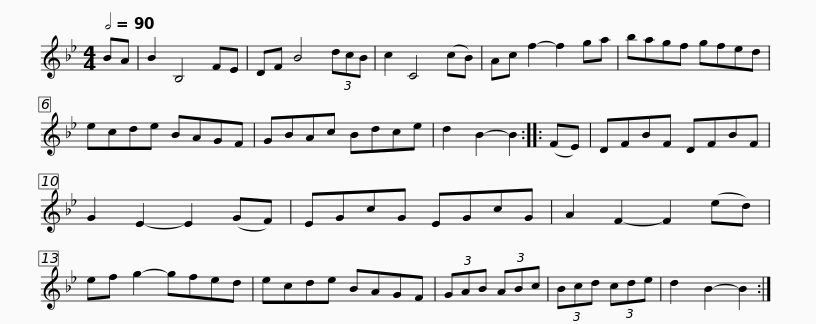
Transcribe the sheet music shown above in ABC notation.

X:1
L:1/8
Q:1/2=90
M:4/4
I:linebreak $
K:Bb
V:1 treble
V:1
 BA | B2 B,4 FE | DF B4 (3dcB | c2 C4 (cB) | Ac f2- f2 ga |$ %5
 bagf gfed | ecde BAGF | GBAc Bdce | d2 B2- B2 ::$ (FE) | %10
 DFBF DFBF | G2 E2- E2 (GF) | EGcG EGcG | A2 F2- F2 (ed) |$ ef g2- gfed | %15
 ecde BAGF | (3GAB (3ABc | (3Bcd (3cde | d2 B2- B2 :| %19
